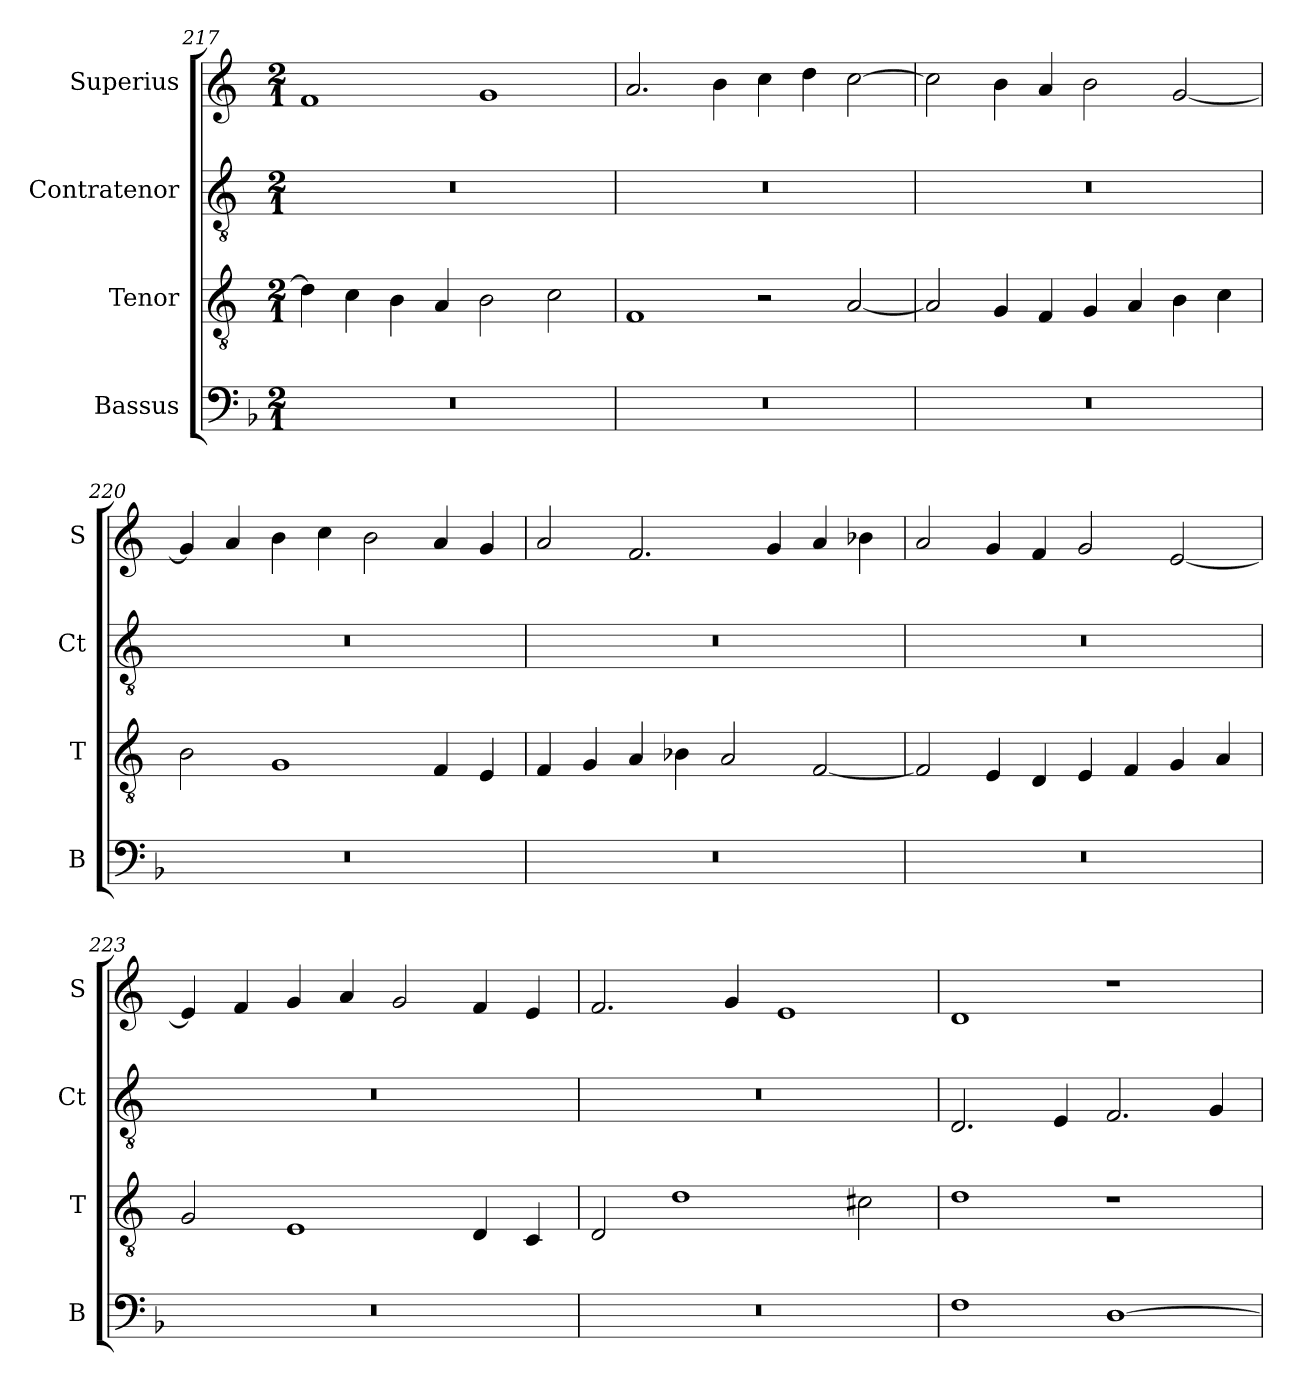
**kern	**kern	**kern	**kern
*part4	*part3	*part2	*part1
*staff4	*staff3	*staff2	*staff1
*I"Bassus	*I"Tenor	*I"Contratenor	*I"Superius
*I'B	*I'T	*I'Ct	*I'S
*clefF4	*clefGv2	*clefGv2	*clefG2
*k[b-]	*k[]	*k[]	*k[]
*M2/1	*M2/1	*M2/1	*M2/1
=217	=217	=217	=217
0r	4d\]	0r	1f
.	4c\	.	.
.	4B\	.	.
.	4A/	.	.
.	2B\	.	1g
.	2c\	.	.
=218	=218	=218	=218
0r	1F	0r	2.a/
.	.	.	4b\
.	2r	.	4cc\
.	.	.	4dd\
.	[2A/	.	[2cc\
=219	=219	=219	=219
0r	2A/]	0r	2cc\]
.	4G/	.	4b\
.	4F/	.	4a/
.	4G/	.	2b\
.	4A/	.	.
.	4B\	.	[2g/
.	4c\	.	.
=220	=220	=220	=220
0r	2B\	0r	4g/]
.	.	.	4a/
.	1G	.	4b\
.	.	.	4cc\
.	.	.	2b\
.	4F/	.	4a/
.	4E/	.	4g/
=221	=221	=221	=221
0r	4F/	0r	2a/
.	4G/	.	.
.	4A/	.	2.f/
.	4B-X\	.	.
.	2A/	.	.
.	.	.	4g/
.	[2F/	.	4a/
.	.	.	4b-X\
=222	=222	=222	=222
0r	2F/]	0r	2a/
.	4E/	.	4g/
.	4D/	.	4f/
.	4E/	.	2g/
.	4F/	.	.
.	4G/	.	[2e/
.	4A/	.	.
=223	=223	=223	=223
0r	2G/	0r	4e/]
.	.	.	4f/
.	1E	.	4g/
.	.	.	4a/
.	.	.	2g/
.	4D/	.	4f/
.	4C/	.	4e/
=224	=224	=224	=224
0r	2D/	0r	2.f/
.	1d	.	.
.	.	.	4g/
.	.	.	1e
.	2c#X\	.	.
=225	=225	=225	=225
1F	1d	2.D/	1d
.	.	4E/	.
[1D	1r	2.F/	1r
.	.	4G/	.
=	=	=	=
*-	*-	*-	*-
